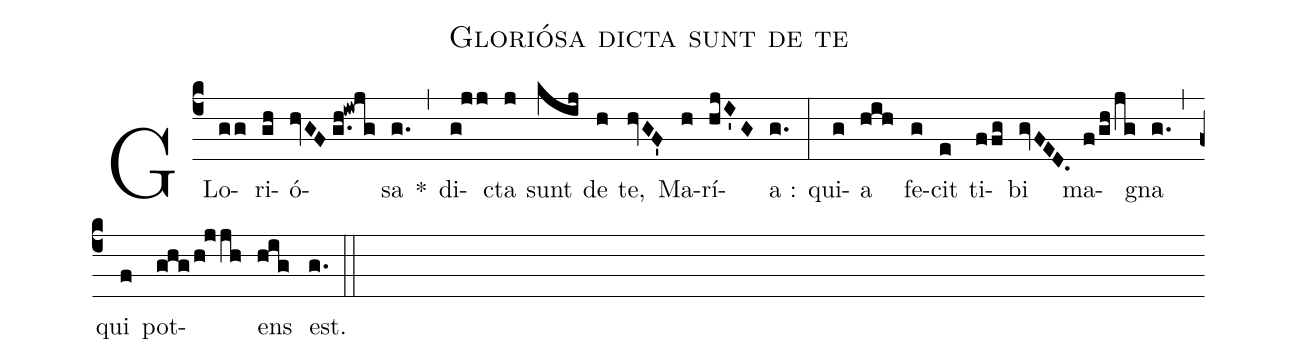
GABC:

name:Gloriósa dicta sunt de te;
%%
(c4) GLo(gg)ri(gh)ó(hvGF!//g.h!iwjg)sa(g.) *(,)
di(g!jj)cta(j) sunt(kij) de(h) te,(hvGF') Ma(h)rí(hjI'G)a :(g.) (:)
qui(g)a(hih) fe(g)cit(e) ti(ffg)bi(gvFED.) ma(f!/gh!/jg)gna(g.) (,)
qui(f) pot(ghg/h!jjh)ens(hig) est.(g.) (::)
